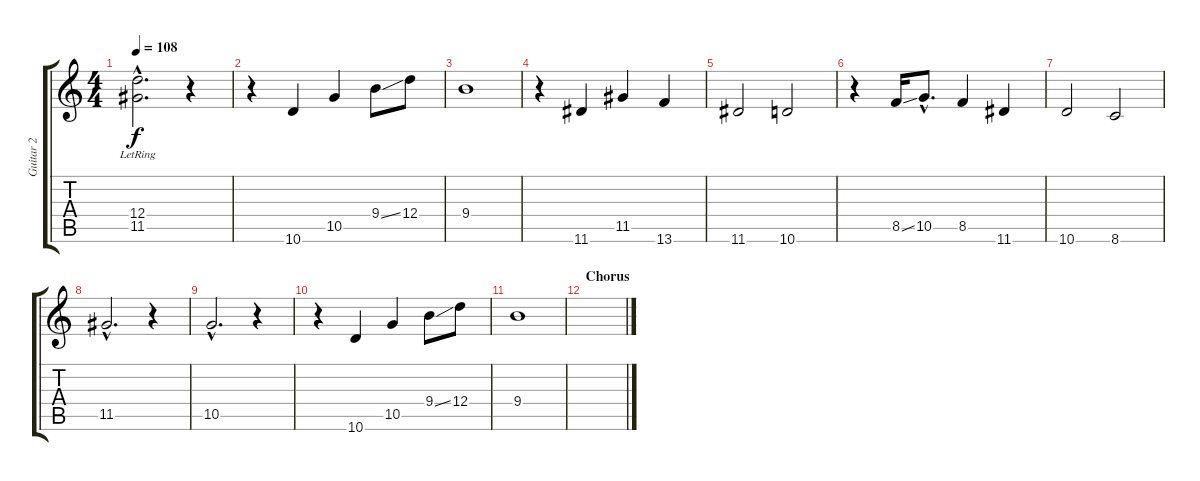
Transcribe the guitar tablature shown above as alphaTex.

\track ("Guitar 2" "Guitar 2") {instrument electricguitarclean}
\staff {score tabs}
\tuning (E4 B3 G3 D3 A2 E2) {hide}
\ts (4 4)
\tempo 108
\clef g2
\ks c
(12.4{hac lr} 11.5{hac}).2{d dy f} r.4 |
r.4 10.6.4 10.5.4 9.4{ss}.8 12.4.8 |
9.4.1 |
r.4 11.6.4 11.5.4 13.6.4 |
11.6.2 10.6.2 |
r.4 8.5{ss}.16 10.5{hac}.8{d} 8.5.4 11.6.4 |
10.6.2 8.6.2 |
11.5{hac}.2{d} r.4 |
10.5{hac}.2{d} r.4 |
r.4 10.6.4 10.5.4 9.4{ss}.8 12.4.8 |
9.4.1 |
\section ("" "Chorus")
